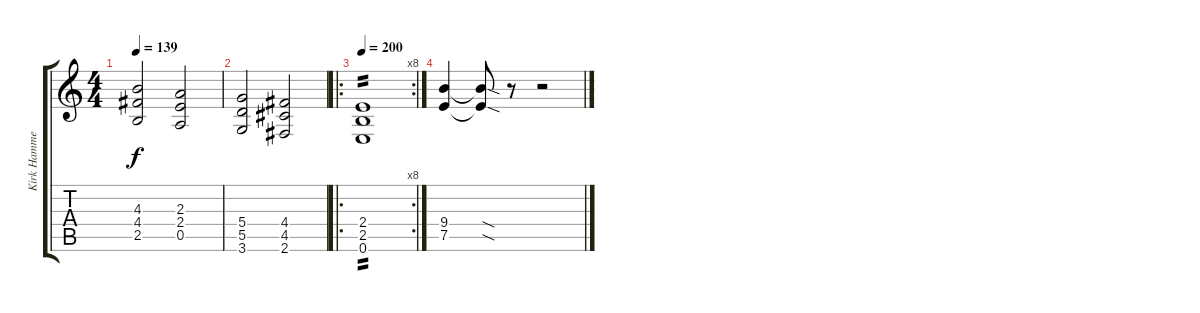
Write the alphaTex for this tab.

\track ("Kirk Hammet" "Kirk Hamme") {instrument electricguitarclean}
\staff {score tabs}
\tuning (E4 B3 G3 D3 A2 E2) {hide}
\ts (4 4)
\tempo 139
\clef g2
\ks c
(4.3 4.4 2.5).2{dy f} (2.3 2.4 0.5).2 |
(5.4 5.5 3.6).2 (4.4 4.5 2.6).2 |
\ro
\rc 8
\tempo 200
(2.4 2.5 0.6).1{tp 2} |
(9.4 7.5).4 (9.4{sod t} 7.5{sod t}).8 r.8 r.2
